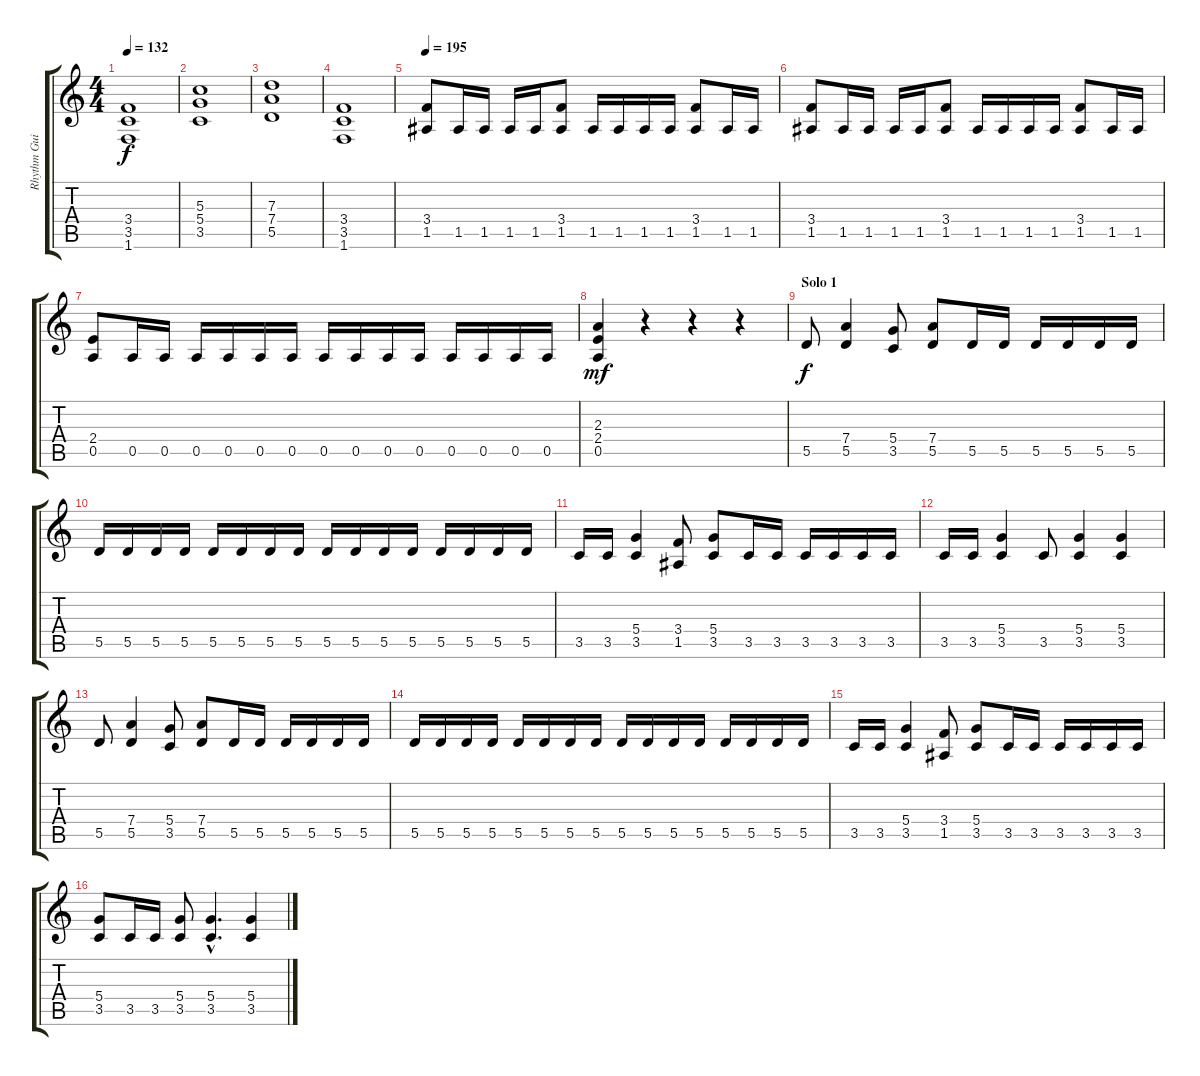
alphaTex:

\track ("Rhythm Guitar 1" "Rhythm Gui") {instrument distortionguitar}
\staff {score tabs}
\tuning (E4 B3 G3 D3 A2 E2) {hide}
\ts (4 4)
\tempo 132
\clef g2
\ks c
(3.4 3.5 1.6).1{dy f} |
(5.3 5.4 3.5).1 |
(7.3 7.4 5.5).1 |
(3.4 3.5 1.6).1 |
\tempo 195
(3.4 1.5).8 1.5.16 1.5.16 1.5.16 1.5.16 (3.4 1.5).8 1.5.16 1.5.16 1.5.16 1.5.16 (3.4 1.5).8 1.5.16 1.5.16 |
(3.4 1.5).8 1.5.16 1.5.16 1.5.16 1.5.16 (3.4 1.5).8 1.5.16 1.5.16 1.5.16 1.5.16 (3.4 1.5).8 1.5.16 1.5.16 |
(2.4 0.5).8 0.5.16 0.5.16 0.5.16 0.5.16 0.5.16 0.5.16 0.5.16 0.5.16 0.5.16 0.5.16 0.5.16 0.5.16 0.5.16 0.5.16 |
(2.3 2.4 0.5).4{dy mf} r.4 r.4 r.4 |
\section ("" "Solo 1")
5.5.8{dy f} (7.4 5.5).4 (5.4 3.5).8 (7.4 5.5).8 5.5.16 5.5.16 5.5.16 5.5.16 5.5.16 5.5.16 |
5.5.16 5.5.16 5.5.16 5.5.16 5.5.16 5.5.16 5.5.16 5.5.16 5.5.16 5.5.16 5.5.16 5.5.16 5.5.16 5.5.16 5.5.16 5.5.16 |
3.5.16 3.5.16 (5.4 3.5).4 (3.4 1.5).8 (5.4 3.5).8 3.5.16 3.5.16 3.5.16 3.5.16 3.5.16 3.5.16 |
3.5.16 3.5.16 (5.4 3.5).4 3.5.8 (5.4 3.5).4 (5.4 3.5).4 |
5.5.8 (7.4 5.5).4 (5.4 3.5).8 (7.4 5.5).8 5.5.16 5.5.16 5.5.16 5.5.16 5.5.16 5.5.16 |
5.5.16 5.5.16 5.5.16 5.5.16 5.5.16 5.5.16 5.5.16 5.5.16 5.5.16 5.5.16 5.5.16 5.5.16 5.5.16 5.5.16 5.5.16 5.5.16 |
3.5.16 3.5.16 (5.4 3.5).4 (3.4 1.5).8 (5.4 3.5).8 3.5.16 3.5.16 3.5.16 3.5.16 3.5.16 3.5.16 |
(5.4 3.5).8 3.5.16 3.5.16 (5.4 3.5).8 (5.4{hac} 3.5{hac}).4{d} (5.4 3.5).4
